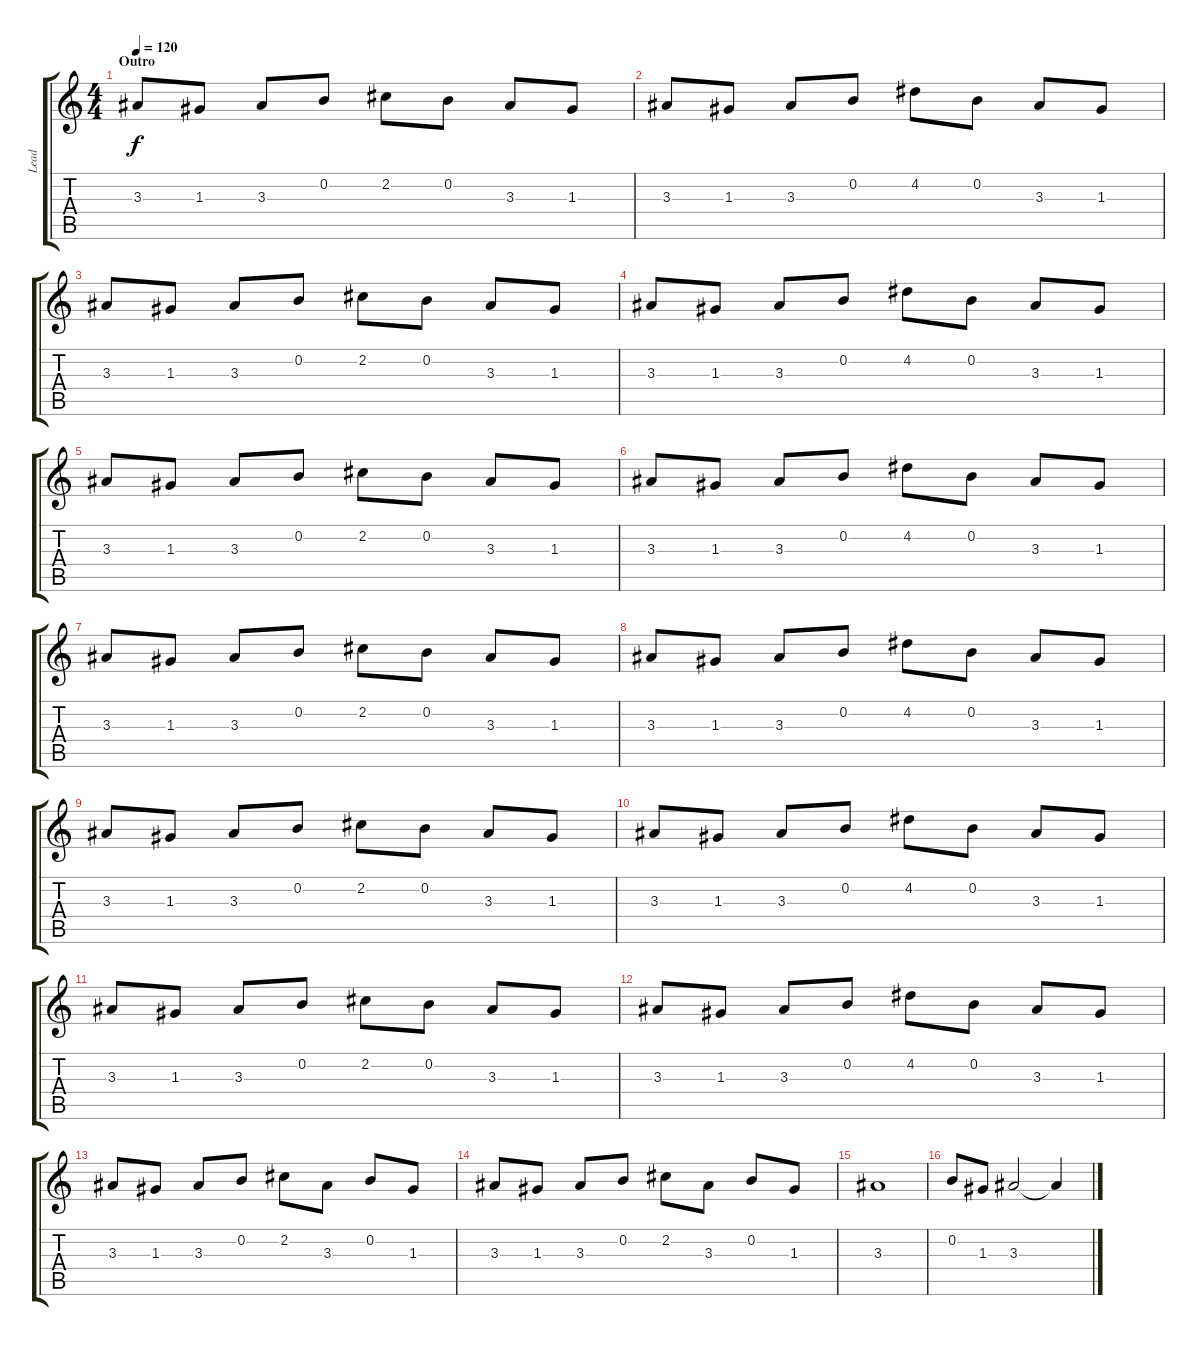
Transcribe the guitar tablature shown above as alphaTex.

\track ("Lead" "Lead") {instrument overdrivenguitar}
\staff {score tabs}
\tuning (E4 B3 G3 D3 A2 E2) {hide}
\ts (4 4)
\section ("" "Outro")
\tempo 120
\clef g2
\ks c
3.3.8{dy f volume 12} 1.3.8 3.3.8 0.2.8 2.2.8 0.2.8 3.3.8 1.3.8 |
3.3.8 1.3.8 3.3.8 0.2.8 4.2.8 0.2.8 3.3.8 1.3.8 |
3.3.8 1.3.8 3.3.8 0.2.8 2.2.8 0.2.8 3.3.8 1.3.8 |
3.3.8 1.3.8 3.3.8 0.2.8 4.2.8 0.2.8 3.3.8 1.3.8 |
3.3.8 1.3.8 3.3.8 0.2.8 2.2.8 0.2.8 3.3.8 1.3.8 |
3.3.8 1.3.8 3.3.8 0.2.8 4.2.8 0.2.8 3.3.8 1.3.8 |
3.3.8 1.3.8 3.3.8 0.2.8 2.2.8 0.2.8 3.3.8 1.3.8 |
3.3.8 1.3.8 3.3.8 0.2.8 4.2.8 0.2.8 3.3.8 1.3.8 |
3.3.8 1.3.8 3.3.8 0.2.8 2.2.8 0.2.8 3.3.8 1.3.8 |
3.3.8 1.3.8 3.3.8 0.2.8 4.2.8 0.2.8 3.3.8 1.3.8 |
3.3.8 1.3.8 3.3.8 0.2.8 2.2.8 0.2.8 3.3.8 1.3.8 |
3.3.8 1.3.8 3.3.8 0.2.8 4.2.8 0.2.8 3.3.8 1.3.8 |
3.3.8 1.3.8 3.3.8 0.2.8 2.2.8 3.3.8 0.2.8 1.3.8 |
3.3.8 1.3.8 3.3.8 0.2.8 2.2.8 3.3.8 0.2.8 1.3.8 |
3.3.1 |
0.2.8 1.3.8 3.3.2 3.3{t}.4
